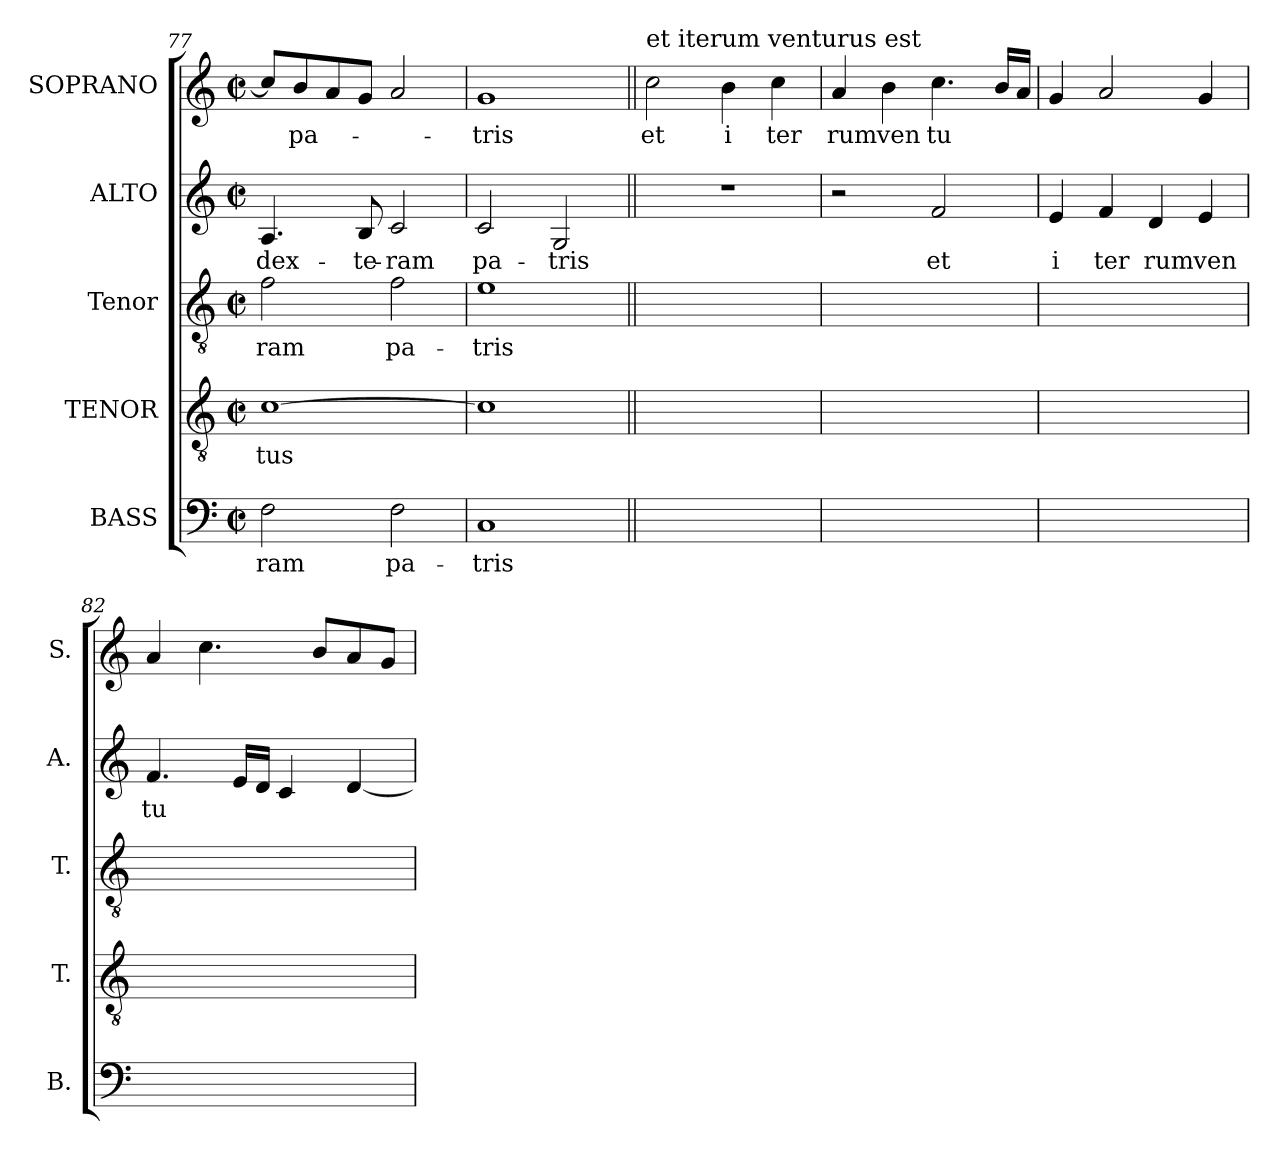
**kern	**text	**kern	**text	**kern	**text	**kern	**text	**kern	**text
*part5	*part5	*part4	*part4	*part3	*part3	*part2	*part2	*part1	*part1
*staff5	*staff5	*staff4	*staff4	*staff3	*staff3	*staff2	*staff2	*staff1	*staff1
*I"BASS	*	*I"TENOR	*	*I"Tenor	*	*I"ALTO	*	*I"SOPRANO	*
*I'B.	*	*I'T.	*	*I'T.	*	*I'A.	*	*I'S.	*
*clefF4	*	*clefGv2	*	*clefGv2	*	*clefG2	*	*clefG2	*
*	*	*ITrd7c12	*	*ITrd7c12	*	*	*	*	*
*k[]	*	*k[]	*	*k[]	*	*k[]	*	*k[]	*
*C:	*	*C:	*	*C:	*	*C:	*	*C:	*
*M2/2	*	*M2/2	*	*M2/2	*	*M2/2	*	*M2/2	*
*met(c|)	*	*met(c|)	*	*met(c|)	*	*met(c|)	*	*met(c|)	*
=77	=77	=77	=77	=77	=77	=77	=77	=77	=77
!	!LO:LY:b:color=#000000	!	!	!	!	!	!	!	!
!	!	!	!LO:LY:b:color=#000000	!	!	!	!	!	!
!	!	!	!	!	!LO:LY:b:color=#000000	!	!	!	!
!	!	!	!	!	!	!	!LO:LY:b:color=#000000	!	!
2Fi\	ram	[1Ci	-tus	2Fi\	-ram	4.Ai/	dex-	8cci/L]	.
!	!	!	!	!	!	!	!	!	!LO:LY:b:color=#000000
.	.	.	.	.	.	.	.	8bi/	pa-
.	.	.	.	.	.	.	.	8ai/	.
!	!	!	!	!	!	!	!LO:LY:b:color=#000000	!	!
.	.	.	.	.	.	8Bi/	-te-	8gi/J	.
!	!LO:LY:b:color=#000000	!	!	!	!	!	!	!	!
!	!	!	!	!	!LO:LY:b:color=#000000	!	!	!	!
!	!	!	!	!	!	!	!LO:LY:b:color=#000000	!	!
2Fi\	pa-	.	.	2Fi\	pa-	2ci/	-ram	2ai/	.
=78	=78	=78	=78	=78	=78	=78	=78	=78	=78
!	!LO:LY:b:color=#000000	!	!	!	!	!	!	!	!
!	!	!	!	!	!LO:LY:b:color=#000000	!	!	!	!
!	!	!	!	!	!	!	!LO:LY:b:color=#000000	!	!
!	!	!	!	!	!	!	!	!	!LO:LY:b:color=#000000
1Ci	-tris	1Ci]	.	1Ei	-tris	2ci/	pa-	1gi	-tris
!	!	!	!	!	!	!	!LO:LY:b:color=#000000	!	!
.	.	.	.	.	.	2Gi/	-tris	.	.
=79||	=79||	=79||	=79||	=79||	=79||	=79||	=79||	=79||	=79||
!	!	!	!	!	!	!	!	!LO:TX:a:t=et iterum venturus est	!
!	!	!	!	!	!	!	!	!	!LO:LY:b:color=#000000
1ryy	.	1ryy	.	1ryy	.	1r	.	2cci\	et
!	!	!	!	!	!	!	!	!	!LO:LY:b:color=#000000
.	.	.	.	.	.	.	.	4bi\	i
!	!	!	!	!	!	!	!	!	!LO:LY:b:color=#000000
.	.	.	.	.	.	.	.	4cci\	ter
!!LO:LB:g=z
=80	=80	=80	=80	=80	=80	=80	=80	=80	=80
!	!	!	!	!	!	!	!	!	!LO:LY:b:color=#000000
1ryy	.	1ryy	.	1ryy	.	2r	.	4ai/	rum
!	!	!	!	!	!	!	!	!	!LO:LY:b:color=#000000
.	.	.	.	.	.	.	.	4bi\	ven
!	!	!	!	!	!	!	!LO:LY:b:color=#000000	!	!
!	!	!	!	!	!	!	!	!	!LO:LY:b:color=#000000
.	.	.	.	.	.	2fi/	et	4.cci\	tu
.	.	.	.	.	.	.	.	16bi/LL	.
.	.	.	.	.	.	.	.	16ai/JJ	.
=81	=81	=81	=81	=81	=81	=81	=81	=81	=81
!	!	!	!	!	!	!	!LO:LY:b:color=#000000	!	!
1ryy	.	1ryy	.	1ryy	.	4ei/	i	4gi/	.
!	!	!	!	!	!	!	!LO:LY:b:color=#000000	!	!
.	.	.	.	.	.	4fi/	ter	2ai/	.
!	!	!	!	!	!	!	!LO:LY:b:color=#000000	!	!
.	.	.	.	.	.	4di/	rum	.	.
!	!	!	!	!	!	!	!LO:LY:b:color=#000000	!	!
.	.	.	.	.	.	4ei/	ven	4gi/	.
=82	=82	=82	=82	=82	=82	=82	=82	=82	=82
!	!	!	!	!	!	!	!LO:LY:b:color=#000000	!	!
1ryy	.	1ryy	.	1ryy	.	4.fi/	tu	4ai/	.
.	.	.	.	.	.	.	.	4.cci\	.
.	.	.	.	.	.	16ei/LL	.	.	.
.	.	.	.	.	.	16di/JJ	.	.	.
.	.	.	.	.	.	4ci/	.	.	.
.	.	.	.	.	.	.	.	8bi/L	.
.	.	.	.	.	.	[4di/	.	8ai/	.
.	.	.	.	.	.	.	.	8gi/J	.
=	=	=	=	=	=	=	=	=	=
*-	*-	*-	*-	*-	*-	*-	*-	*-	*-
